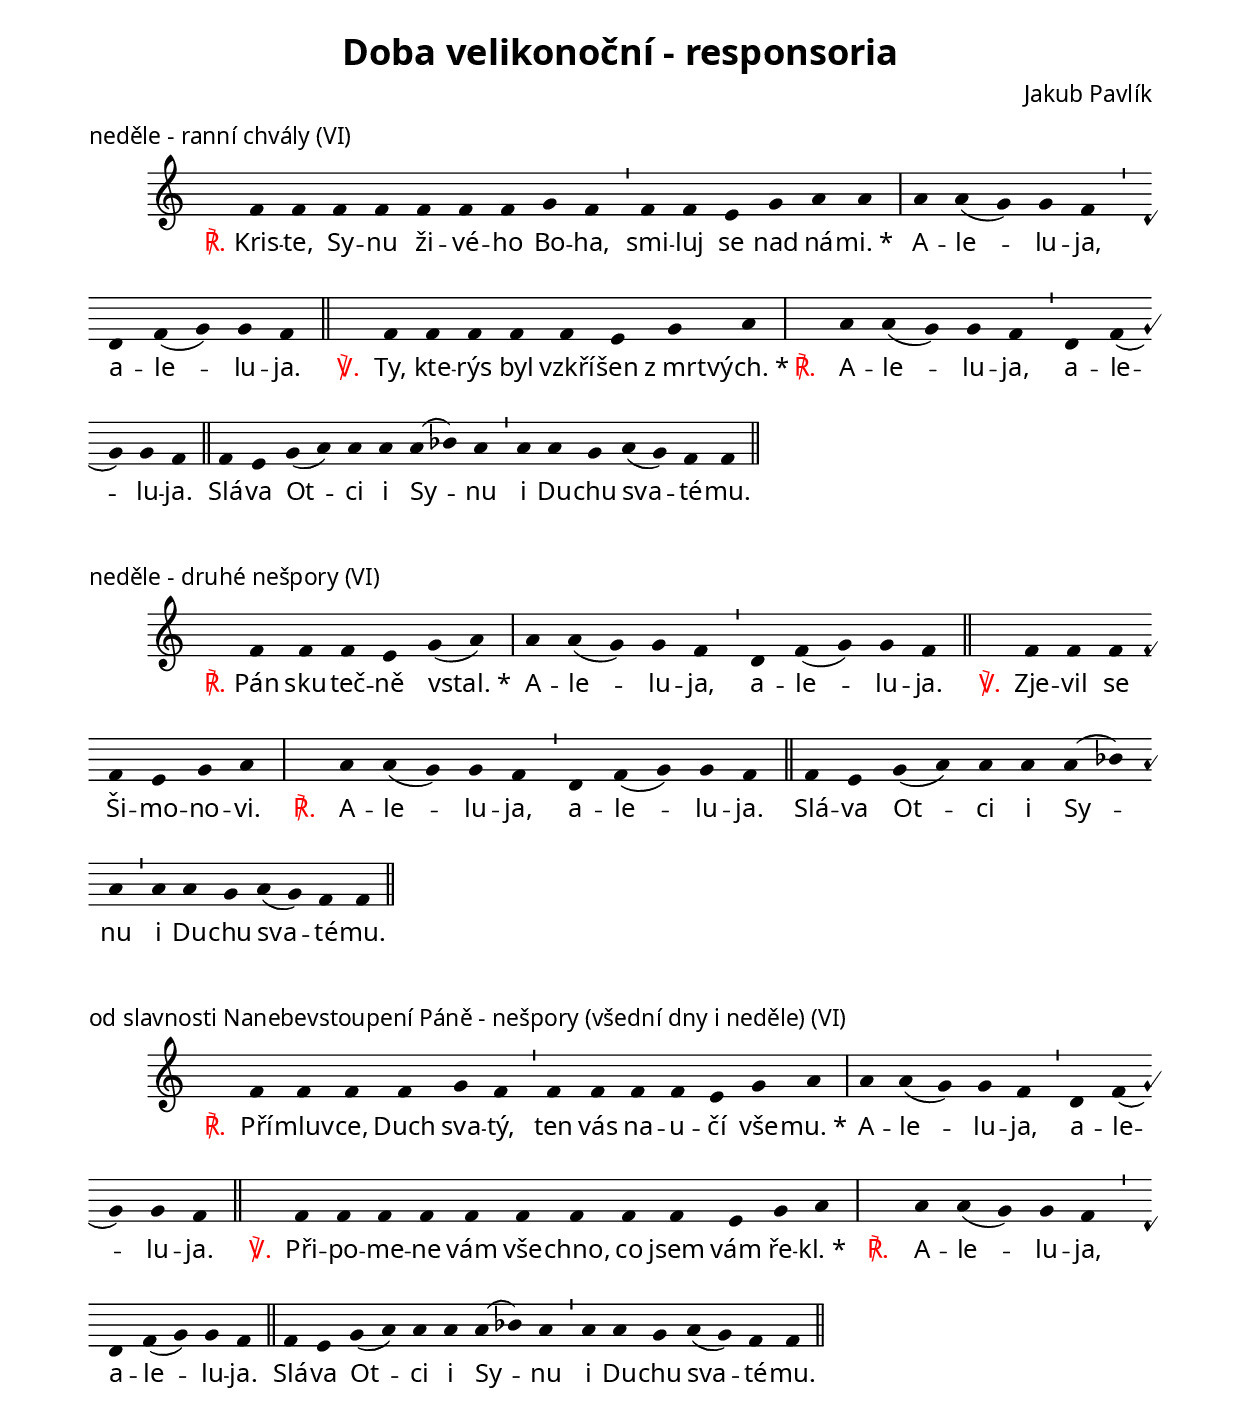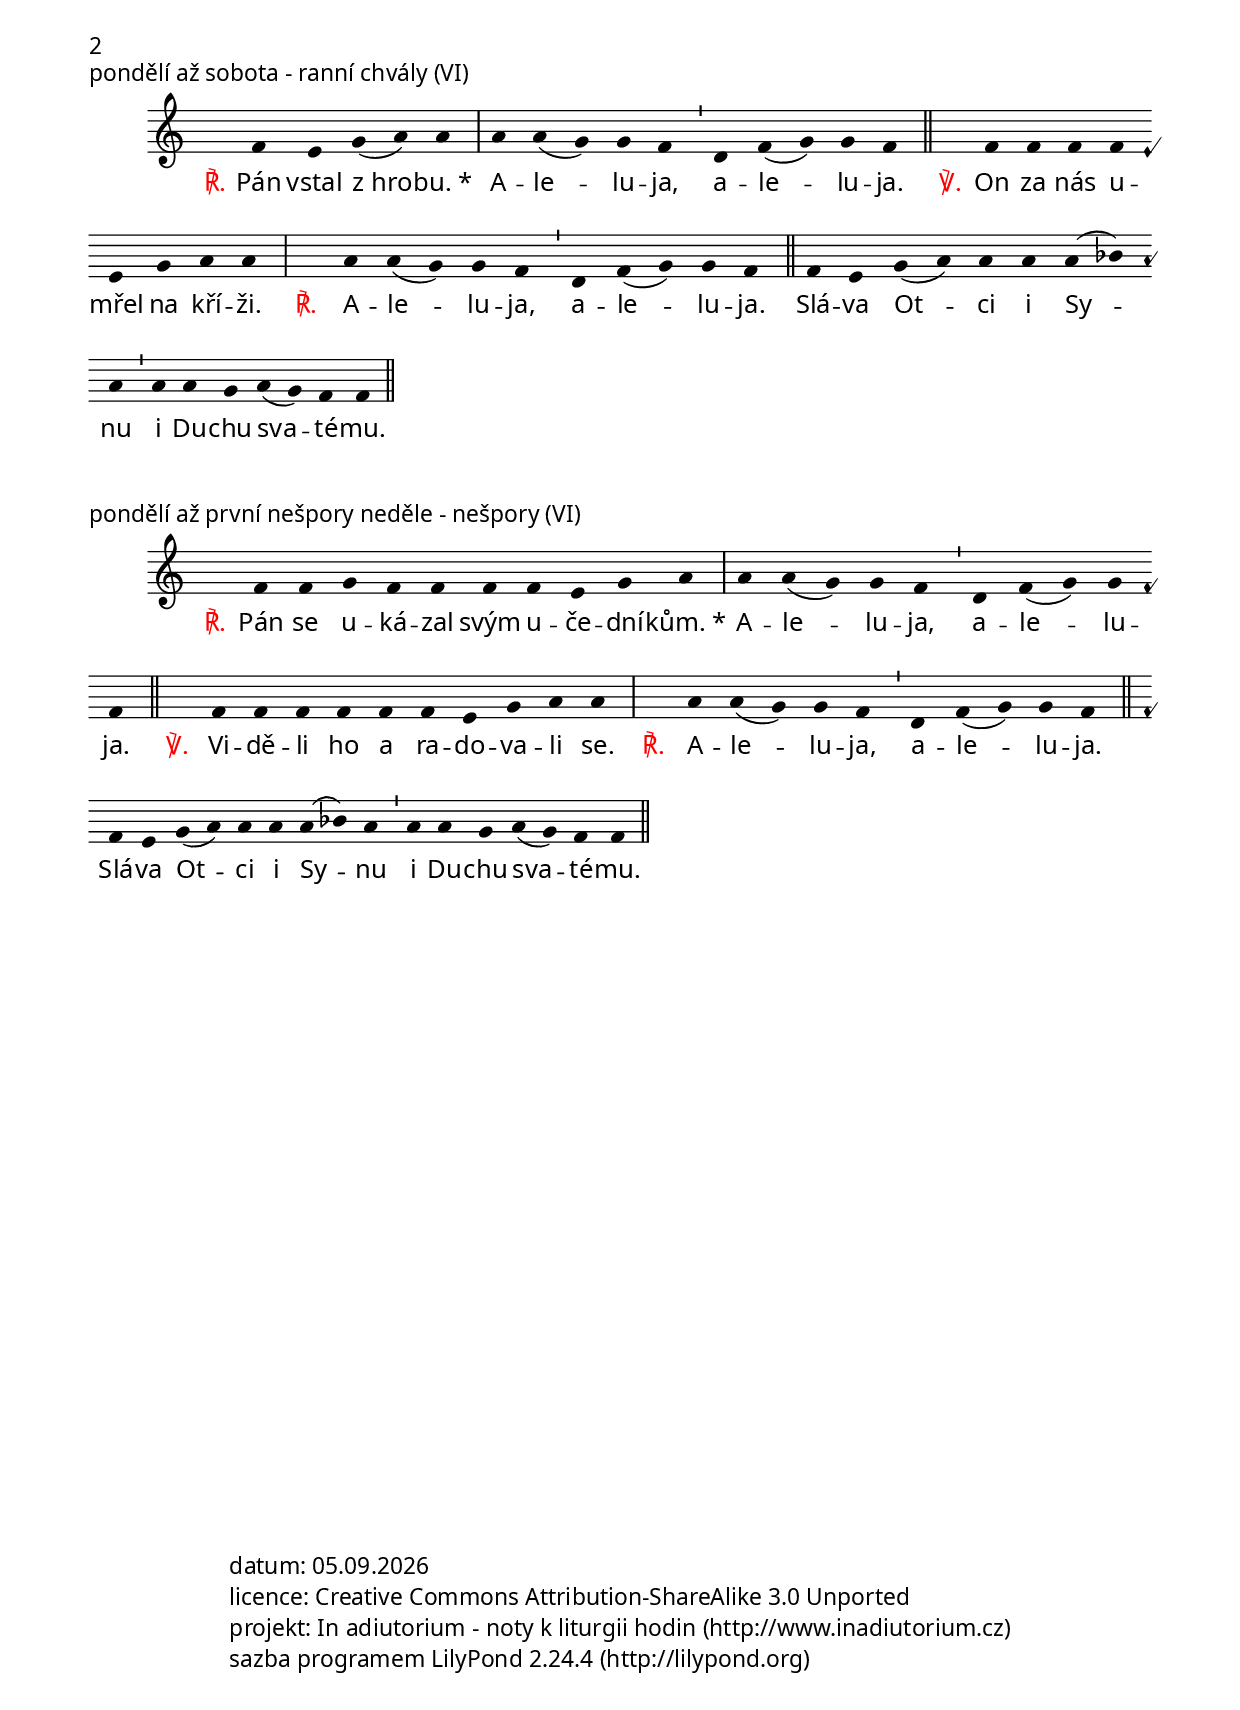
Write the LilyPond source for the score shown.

\version "2.12.3"

\header {
  title = "Doba velikonoční - responsoria"
  composer = "Jakub Pavlík"
}

\include "spolecne.ly"
\include "dilyresponsorii.ly"

\paper {
  % neroztahovat noty na celou stranku, ale nechat misto dole:
  ragged-bottom = ##t
}

  \score {
    \relative c' {
      \choralniRezim

      %R
      \neviditelna f
      f4 f f f f f f g f \barMin f f e g a a \barMax
      \respVIalelujaResponsum \barFinalis

      %V
      \neviditelna f
      f f f f f e g a \barMax
      \neviditelna a
      \respVIalelujaResponsum \barFinalis

      % Slava
      \respVIalelujaDoxologie \barFinalis
    }
    \addlyrics {
      \Response Kris -- te, Sy -- nu ži -- vé -- ho Bo -- ha,
      smi -- luj se nad ná -- mi._*
      \textRespAleluja
      \Verse Ty, kte -- rýs byl vzkří -- šen z_mrt -- vých._*
      \Response \textRespAleluja
      \textRespDoxologie
    }
    \header {
      quid = "resp."
      modus = "VI"
      id = "ne-rch"
      piece = "neděle - ranní chvály (VI)"
    }
  }

  \score {
    \relative c' {
      \choralniRezim

      %R
      \neviditelna f
      f4 f f e g( a) \barMax
      \respVIalelujaResponsum \barFinalis

      %V
      \neviditelna f
      f4 f f f e g a \barMax
      \neviditelna a
      \respVIalelujaResponsum \barFinalis

      \respVIalelujaDoxologie \barFinalis
    }
    \addlyrics {
      \Response Pán sku -- teč -- ně vstal._*
      \textRespAleluja
      \Verse Zje -- vil se Ši -- mo -- no -- vi.
      \Response \textRespAleluja
      \textRespDoxologie
    }
    \header {
      quid = "resp."
      modus = "VI"
      id = "ne-2ne"
      piece = "neděle - druhé nešpory (VI)"
    }
  }

  \score {
    \relative c' {
      \choralniRezim

      % R
      \neviditelna d
      f4 f f f g f \barMin f f f f e g a \barMax
      \respVIalelujaResponsum \barFinalis

      % V
      \neviditelna f
      f f f f f f f f f e g a \barMax
      % R
      \neviditelna f
      \respVIalelujaResponsum \barFinalis

      \respVIalelujaDoxologie \barFinalis
    }
    \addlyrics {
      \Response Pří -- mluv -- ce, Duch sva -- tý, ten vás na -- u -- čí
      vše -- mu._*
      \textRespAleluja
      \Verse Při -- po -- me -- ne vám vše -- chno, co jsem vám ře -- kl._*
      \Response \textRespAleluja
      \textRespDoxologie
    }
    \header {
      quid = "resp."
      modus = "VI"
      id = "odnanebevstoupeni-ne"
      piece = "od slavnosti Nanebevstoupení Páně - nešpory (všední dny i neděle) (VI)"
    }
  }

  \pageBreak

  \score {
    \relative c' {
      \choralniRezim

      % R
      \neviditelna d
      f4 e g( a) a \barMax
      \respVIalelujaResponsum \barFinalis

      %V
      \neviditelna f
      f f f f e g a a \barMax
      \neviditelna f
      \respVIalelujaResponsum \barFinalis

      % Slava
      \respVIalelujaDoxologie \barFinalis
    }
    \addlyrics {
      \Response Pán vstal z_hro -- bu._*
      \textRespAleluja
      \Verse On za nás u -- mřel na kří -- ži.
      \Response \textRespAleluja
      \textRespDoxologie
    }
    \header {
      quid = "resp."
      modus = "VI"
      id = "ferie-rch"
      piece = "pondělí až sobota - ranní chvály (VI)"
    }
  }

  \score {
    \relative c' {
      \choralniRezim

      %R
      \neviditelna d
      f4 f g f f f f e g a \barMax
      \respVIalelujaResponsum \barFinalis

      %V
      \neviditelna f
      f f f f f f e g a a \barMax
      \neviditelna d
      \respVIalelujaResponsum \barFinalis

      % Slava
      \respVIalelujaDoxologie \barFinalis
    }
    \addlyrics {
      \Response Pán se u -- ká -- zal svým u -- če -- dní -- kům._*
      \textRespAleluja
      \Verse Vi -- dě -- li ho a ra -- do -- va -- li se.
      \Response \textRespAleluja
      \textRespDoxologie
    }
    \header {
      quid = "resp."
      modus = "VI"
      id = "ferie-ne"
      piece = "pondělí až první nešpory neděle - nešpory (VI)"
    }
  }
